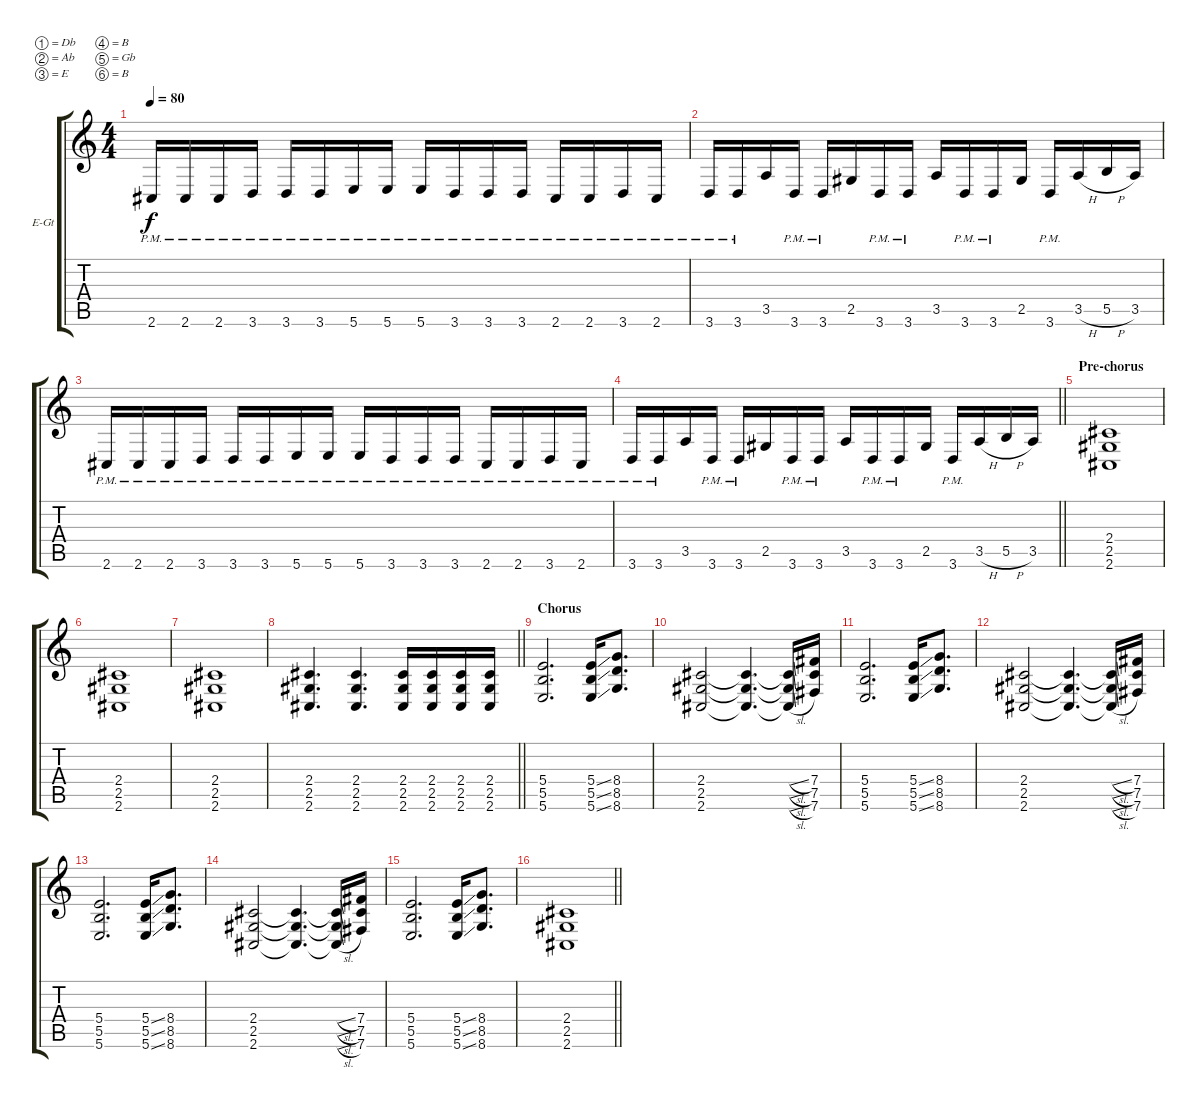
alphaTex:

\bracketExtendMode groupsimilarinstruments
\firstSystemTrackNameOrientation horizontal
\otherSystemsTrackNameOrientation horizontal
\track ("Right guitar" "E-Gt") {instrument overdrivenguitar}
\staff {score tabs}
\tuning (Db4 Ab3 E3 B2 Gb2 B1)
\ts (4 4)
\tempo 80
\clef g2
\ks c
2.6{pm}.16{dy f} 2.6{pm}.16 2.6{pm}.16 3.6{pm}.16 3.6{pm}.16 3.6{pm}.16 5.6{pm}.16 5.6{pm}.16 5.6{pm}.16 3.6{pm}.16 3.6{pm}.16 3.6{pm}.16 2.6{pm}.16 2.6{pm}.16 3.6{pm}.16 2.6{pm}.16 |
3.6{pm}.16 3.6{pm}.16 3.5.16 3.6{pm}.16 3.6{pm}.16 2.5.16 3.6{pm}.16 3.6{pm}.16 3.5.16 3.6{pm}.16 3.6{pm}.16 2.5.16 3.6{pm}.16 3.5{h}.16 5.5{h}.16 3.5.16 |
2.6{pm}.16 2.6{pm}.16 2.6{pm}.16 3.6{pm}.16 3.6{pm}.16 3.6{pm}.16 5.6{pm}.16 5.6{pm}.16 5.6{pm}.16 3.6{pm}.16 3.6{pm}.16 3.6{pm}.16 2.6{pm}.16 2.6{pm}.16 3.6{pm}.16 2.6{pm}.16 |
\barLineRight lightlight
3.6{pm}.16 3.6{pm}.16 3.5.16 3.6{pm}.16 3.6{pm}.16 2.5.16 3.6{pm}.16 3.6{pm}.16 3.5.16 3.6{pm}.16 3.6{pm}.16 2.5.16 3.6{pm}.16 3.5{h}.16 5.5{h}.16 3.5.16 |
\section ("" "Pre-chorus")
(2.4 2.5 2.6).1 |
(2.4 2.5 2.6).1 |
(2.4 2.5 2.6).1 |
\barLineRight lightlight
(2.4 2.5 2.6).4{d} (2.4 2.5 2.6).4{d} (2.4 2.5 2.6).16 (2.4 2.5 2.6).16 (2.4 2.5 2.6).16 (2.4 2.5 2.6).16 |
\section ("" "Chorus")
(5.4 5.5 5.6).2{d} (5.4{ss} 5.5{ss} 5.6{ss}).16 (8.4 8.5 8.6).8{d} |
(2.4 2.5 2.6).2 (2.4{t} 2.5{t} 2.6{t}).4{d} (2.4{sl t} 2.5{sl t} 2.6{sl t}).16 (7.4 7.5 7.6).16 |
(5.4 5.5 5.6).2{d} (5.4{ss} 5.5{ss} 5.6{ss}).16 (8.4 8.5 8.6).8{d} |
(2.4 2.5 2.6).2 (2.4{t} 2.5{t} 2.6{t}).4{d} (2.4{sl t} 2.5{sl t} 2.6{sl t}).16 (7.4 7.5 7.6).16 |
(5.4 5.5 5.6).2{d} (5.4{ss} 5.5{ss} 5.6{ss}).16 (8.4 8.5 8.6).8{d} |
(2.4 2.5 2.6).2 (2.4{t} 2.5{t} 2.6{t}).4{d} (2.4{sl t} 2.5{sl t} 2.6{sl t}).16 (7.4 7.5 7.6).16 |
(5.4 5.5 5.6).2{d} (5.4{ss} 5.5{ss} 5.6{ss}).16 (8.4 8.5 8.6).8{d} |
\barLineRight lightlight
(2.4 2.5 2.6).1
